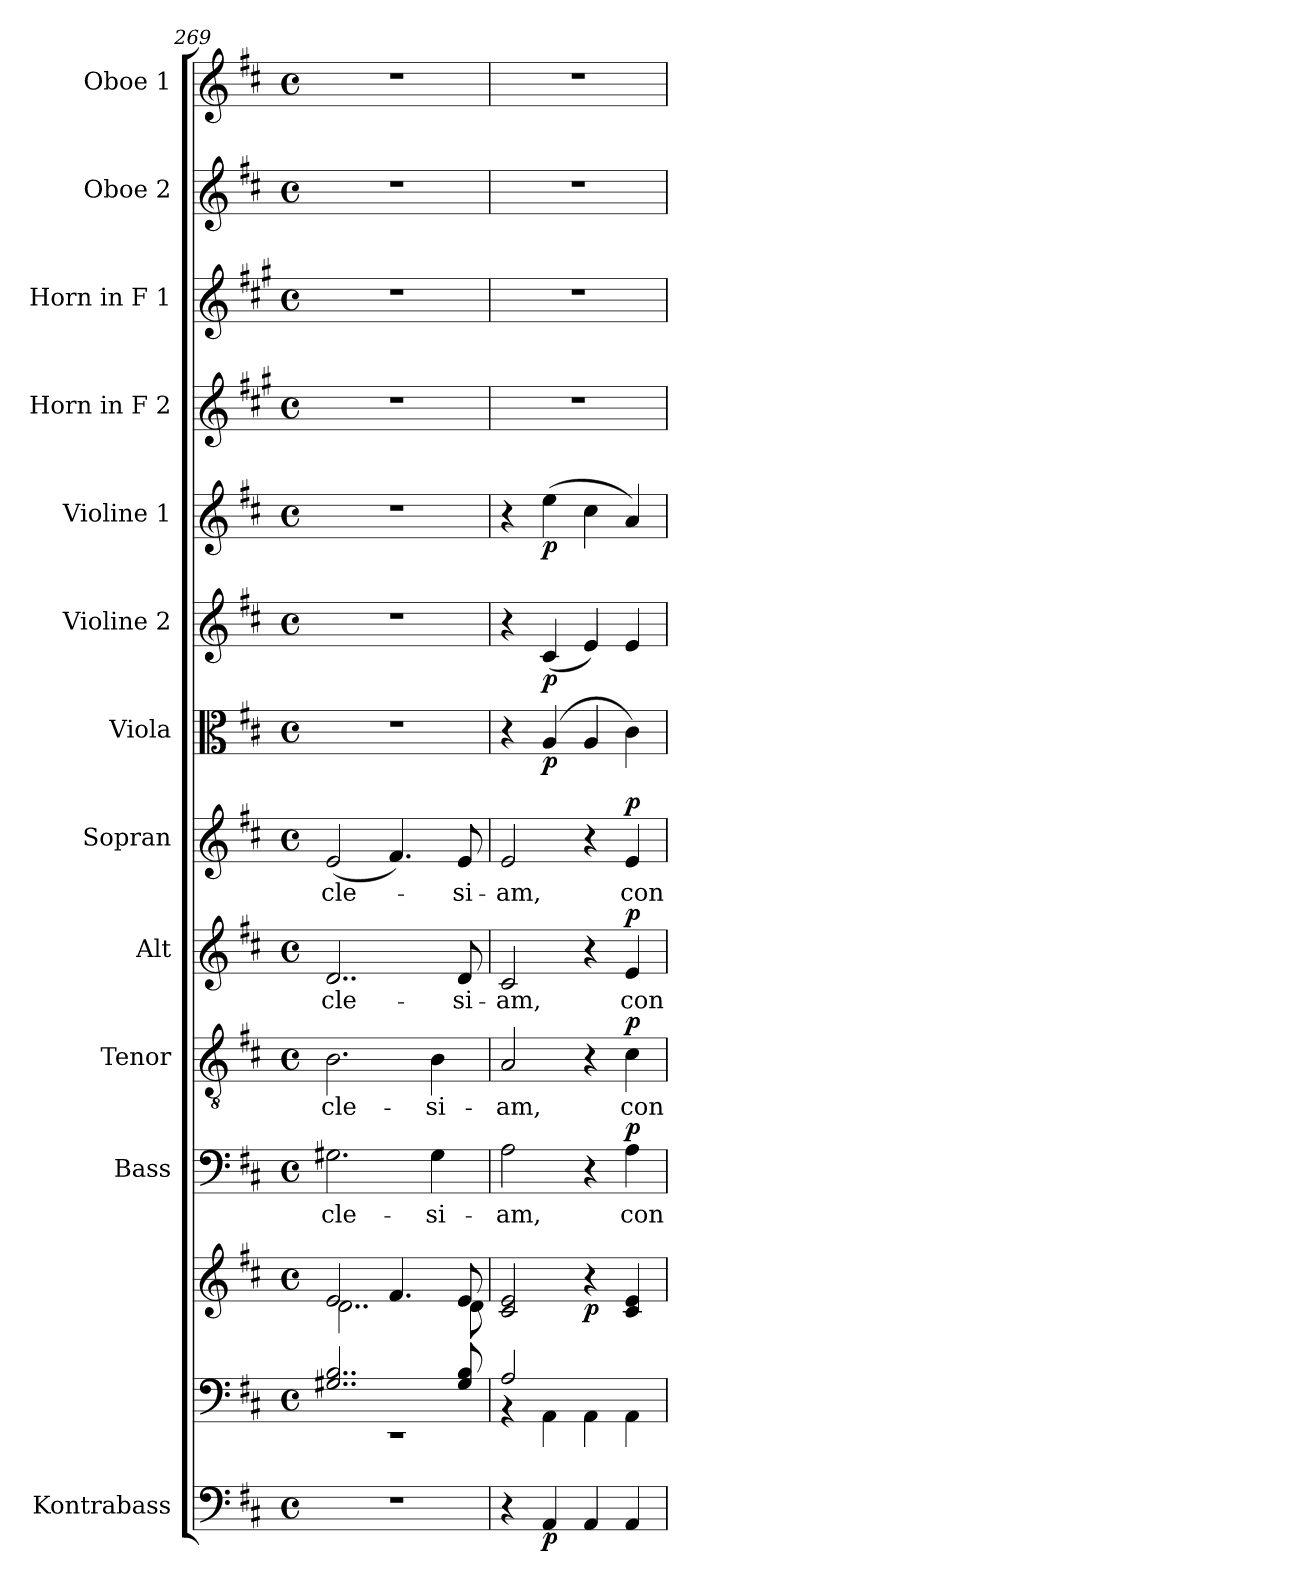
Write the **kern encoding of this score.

**kern	**dynam	**kern	**kern	**dynam	**kern	**text	**dynam	**kern	**text	**dynam	**kern	**text	**dynam	**kern	**text	**dynam	**kern	**dynam	**kern	**dynam	**kern	**dynam	**kern	**kern	**kern	**kern
*part13	*part13	*part12	*part12	*part12	*part11	*part11	*part11	*part10	*part10	*part10	*part9	*part9	*part9	*part8	*part8	*part8	*part7	*part7	*part6	*part6	*part5	*part5	*part4	*part3	*part2	*part1
*staff14	*staff14	*staff13	*staff12	*staff12/13	*staff11	*staff11	*staff11	*staff10	*staff10	*staff10	*staff9	*staff9	*staff9	*staff8	*staff8	*staff8	*staff7	*staff7	*staff6	*staff6	*staff5	*staff5	*staff4	*staff3	*staff2	*staff1
*I"Kontrabass	*	*	*	*	*I"Bass	*	*	*I"Tenor	*	*	*I"Alt	*	*	*I"Sopran	*	*	*I"Viola	*	*I"Violine 2	*	*I"Violine 1	*	*I"Horn in F 2	*I"Horn in F 1	*I"Oboe 2	*I"Oboe 1
*I'Kb.	*	*	*	*	*I'B.	*	*	*I'T.	*	*	*I'A.	*	*	*I'S.	*	*	*I'Vla.	*	*I'Vl. 2	*	*I'Vl. 1	*	*	*	*I'Ob. 2	*I'Ob. 1
*clefF4	*	*clefF4	*clefG2	*	*clefF4	*	*	*clefGv2	*	*	*clefG2	*	*	*clefG2	*	*	*clefC3	*	*clefG2	*	*clefG2	*	*clefG2	*clefG2	*clefG2	*clefG2
*ITrd7c12	*	*	*	*	*	*	*	*	*	*	*	*	*	*	*	*	*	*	*	*	*	*	*ITrd4c7	*ITrd4c7	*	*
*k[f#c#]	*	*k[f#c#]	*k[f#c#]	*	*k[f#c#]	*	*	*k[f#c#]	*	*	*k[f#c#]	*	*	*k[f#c#]	*	*	*k[f#c#]	*	*k[f#c#]	*	*k[f#c#]	*	*k[f#c#]	*k[f#c#]	*k[f#c#]	*k[f#c#]
*D:	*	*D:	*D:	*	*D:	*	*	*D:	*	*	*D:	*	*	*D:	*	*	*D:	*	*D:	*	*D:	*	*D:	*D:	*D:	*D:
*M4/4	*	*M4/4	*M4/4	*	*M4/4	*	*	*M4/4	*	*	*M4/4	*	*	*M4/4	*	*	*M4/4	*	*M4/4	*	*M4/4	*	*M4/4	*M4/4	*M4/4	*M4/4
*met(c)	*	*met(c)	*met(c)	*	*met(c)	*	*	*met(c)	*	*	*met(c)	*	*	*met(c)	*	*	*met(c)	*	*met(c)	*	*met(c)	*	*met(c)	*met(c)	*met(c)	*met(c)
=269	=269	=269	=269	=269	=269	=269	=269	=269	=269	=269	=269	=269	=269	=269	=269	=269	=269	=269	=269	=269	=269	=269	=269	=269	=269	=269
*	*	*^	*^	*	*	*	*	*	*	*	*	*	*	*	*	*	*	*	*	*	*	*	*	*	*	*
!	!	!	!	!	!	!	!	!LO:LY:b	!	!	!LO:LY:b	!	!	!LO:LY:b	!	!	!LO:LY:b	!	!	!	!	!	!	!	!	!	!	!
1r	.	2..G#X!/ 2..B!/	1rEE	2e!/	2..d!\	.	2.G#X\	-cle-	.	2.B\	-cle-	.	2..d/	-cle-	.	(<2e/	-cle-	.	1r	.	1r	.	1r	.	1r	1r	1r	1r
.	.	.	.	4.f#!/	.	.	.	.	.	.	.	.	.	.	.	4.f#/)	.	.	.	.	.	.	.	.	.	.	.	.
!	!	!	!	!	!	!	!	!LO:LY:b	!	!	!LO:LY:b	!	!	!	!	!	!	!	!	!	!	!	!	!	!	!	!	!
.	.	.	.	.	.	.	4G#\	-si-	.	4B\	-si-	.	.	.	.	.	.	.	.	.	.	.	.	.	.	.	.	.
!	!	!	!	!	!	!	!	!	!	!	!	!	!	!LO:LY:b	!	!	!LO:LY:b	!	!	!	!	!	!	!	!	!	!	!
.	.	8G#!/ 8B!/	.	8e!/	8d!\	.	.	.	.	.	.	.	8d/	-si-	.	8e/	-si-	.	.	.	.	.	.	.	.	.	.	.
=270	=270	=270	=270	=270	=270	=270	=270	=270	=270	=270	=270	=270	=270	=270	=270	=270	=270	=270	=270	=270	=270	=270	=270	=270	=270	=270	=270	=270
!	!	!	!	!	!	!	!	!LO:LY:b	!	!	!LO:LY:b	!	!	!LO:LY:b	!	!	!LO:LY:b	!	!	!	!	!	!	!	!	!	!	!
*	*	*	*	*v	*v	*	*	*	*	*	*	*	*	*	*	*	*	*	*	*	*	*	*	*	*	*	*	*
4r	.	2A!/	4rAA	2c#!/ 2e!/	.	2A\	-am,	.	2A/	-am,	.	2c#/	-am,	.	2e/	-am,	.	4r	.	4r	.	4r	.	1r	1r	1r	1r
!	!LO:DY:b	!	!	!	!	!	!	!	!	!	!	!	!	!	!	!	!	!	!LO:DY:b	!	!LO:DY:b	!	!LO:DY:b	!	!	!	!
4AAA/	p	.	4AA\	.	.	.	.	.	.	.	.	.	.	.	.	.	.	(<4A/	p	(<4c#/	p	(>4ee\	p	.	.	.	.
!	!	!	!	!	!LO:DY:b	!	!	!	!	!	!	!	!	!	!	!	!	!	!	!	!	!	!	!	!	!	!
4AAA/	.	2ryy	4AA\	4r	p	4r	.	.	4r	.	.	4r	.	.	4r	.	.	4A/	.	4e/)	.	4cc#\	.	.	.	.	.
!	!	!	!	!	!	!	!LO:LY:b	!LO:DY:a	!	!LO:LY:b	!LO:DY:a	!	!LO:LY:b	!LO:DY:a	!	!LO:LY:b	!LO:DY:a	!	!	!	!	!	!	!	!	!	!
4AAA/	.	.	4AA\	4c#/ 4e/	.	4A\	con-	p	4c#\	con-	p	4e/	con-	p	4e/	con-	p	4c#\)	.	4e/	.	4a/)	.	.	.	.	.
*	*	*v	*v	*	*	*	*	*	*	*	*	*	*	*	*	*	*	*	*	*	*	*	*	*	*	*	*
=	=	=	=	=	=	=	=	=	=	=	=	=	=	=	=	=	=	=	=	=	=	=	=	=	=	=
*-	*-	*-	*-	*-	*-	*-	*-	*-	*-	*-	*-	*-	*-	*-	*-	*-	*-	*-	*-	*-	*-	*-	*-	*-	*-	*-
